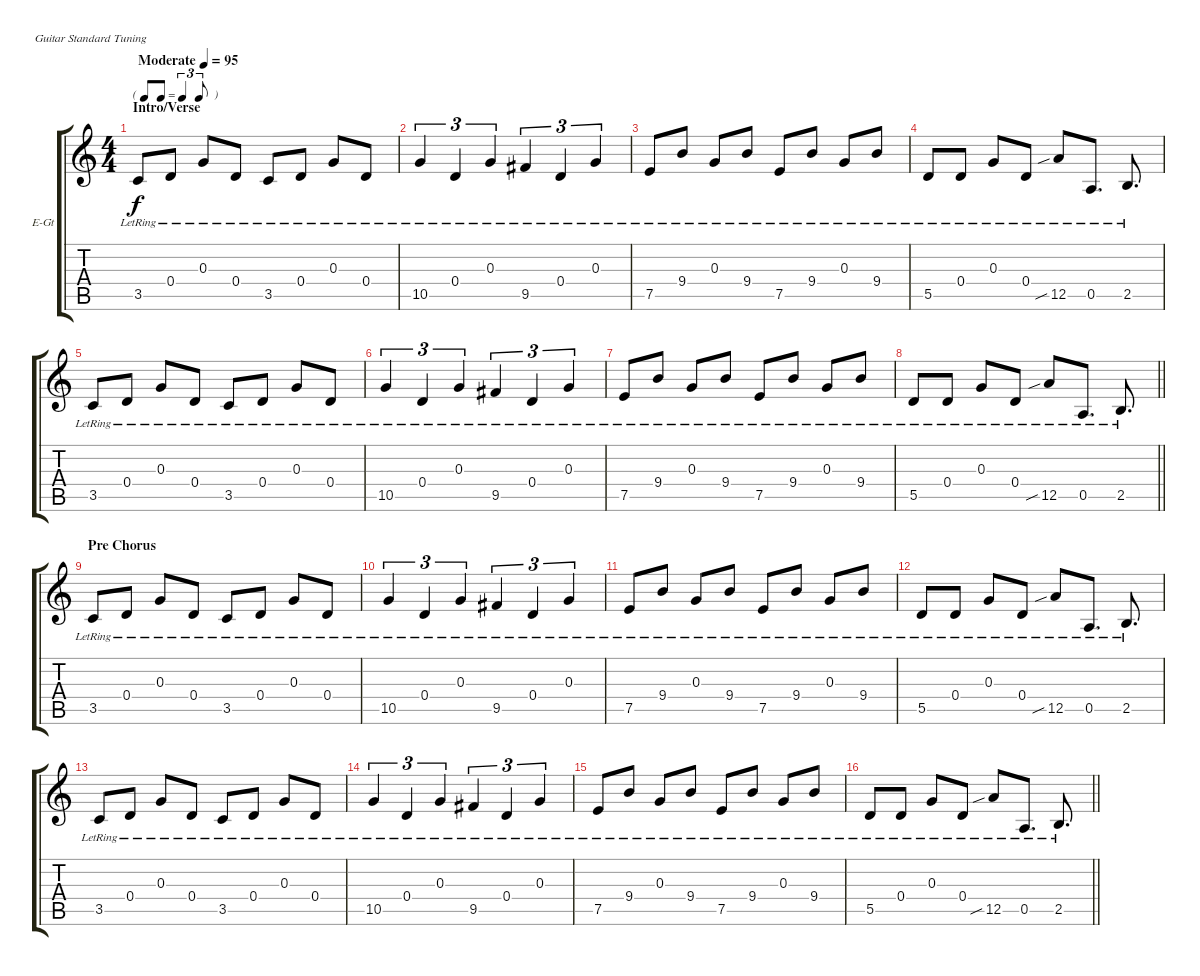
\bracketExtendMode groupsimilarinstruments
\firstSystemTrackNameOrientation horizontal
\otherSystemsTrackNameOrientation horizontal
\track ("Track 1" "E-Gt") {instrument electricguitarclean}
\staff {score tabs}
\tuning (E4 B3 G3 D3 A2 E2)
\ts (4 4)
\beaming (8 2 2 2 2)
\tf triplet8th
\section ("" "Intro/Verse")
\tempo (95 "Moderate")
\clef g2
\ks c
3.5{lr}.8{dy f instrument electricguitarclean} 0.4{lr}.8 0.3{lr}.8 0.4{lr}.8 3.5{lr}.8 0.4{lr}.8 0.3{lr}.8 0.4{lr}.8 |
10.5{lr}.4{tu (3 2)} 0.4{lr}.4{tu (3 2)} 0.3{lr}.4{tu (3 2)} 9.5{lr}.4{tu (3 2)} 0.4{lr}.4{tu (3 2)} 0.3{lr}.4{tu (3 2)} |
7.5{lr}.8 9.4{lr}.8 0.3{lr}.8 9.4{lr}.8 7.5{lr}.8 9.4{lr}.8 0.3{lr}.8 9.4{lr}.8 |
5.5{lr}.8 0.4{lr}.8 0.3{lr}.8 0.4{lr}.8 12.5{sib lr}.8 0.5{lr}.8{d} 2.5{lr}.8{d} |
3.5{lr}.8 0.4{lr}.8 0.3{lr}.8 0.4{lr}.8 3.5{lr}.8 0.4{lr}.8 0.3{lr}.8 0.4{lr}.8 |
10.5{lr}.4{tu (3 2)} 0.4{lr}.4{tu (3 2)} 0.3{lr}.4{tu (3 2)} 9.5{lr}.4{tu (3 2)} 0.4{lr}.4{tu (3 2)} 0.3{lr}.4{tu (3 2)} |
7.5{lr}.8 9.4{lr}.8 0.3{lr}.8 9.4{lr}.8 7.5{lr}.8 9.4{lr}.8 0.3{lr}.8 9.4{lr}.8 |
\barLineRight lightlight
5.5{lr}.8 0.4{lr}.8 0.3{lr}.8 0.4{lr}.8 12.5{sib lr}.8 0.5{lr}.8{d} 2.5{lr}.8{d} |
\section ("" "Pre Chorus")
3.5{lr}.8 0.4{lr}.8 0.3{lr}.8 0.4{lr}.8 3.5{lr}.8 0.4{lr}.8 0.3{lr}.8 0.4{lr}.8 |
10.5{lr}.4{tu (3 2)} 0.4{lr}.4{tu (3 2)} 0.3{lr}.4{tu (3 2)} 9.5{lr}.4{tu (3 2)} 0.4{lr}.4{tu (3 2)} 0.3{lr}.4{tu (3 2)} |
7.5{lr}.8 9.4{lr}.8 0.3{lr}.8 9.4{lr}.8 7.5{lr}.8 9.4{lr}.8 0.3{lr}.8 9.4{lr}.8 |
5.5{lr}.8 0.4{lr}.8 0.3{lr}.8 0.4{lr}.8 12.5{sib lr}.8 0.5{lr}.8{d} 2.5{lr}.8{d} |
3.5{lr}.8 0.4{lr}.8 0.3{lr}.8 0.4{lr}.8 3.5{lr}.8 0.4{lr}.8 0.3{lr}.8 0.4{lr}.8 |
10.5{lr}.4{tu (3 2)} 0.4{lr}.4{tu (3 2)} 0.3{lr}.4{tu (3 2)} 9.5{lr}.4{tu (3 2)} 0.4{lr}.4{tu (3 2)} 0.3{lr}.4{tu (3 2)} |
7.5{lr}.8 9.4{lr}.8 0.3{lr}.8 9.4{lr}.8 7.5{lr}.8 9.4{lr}.8 0.3{lr}.8 9.4{lr}.8 |
\barLineRight lightlight
5.5{lr}.8 0.4{lr}.8 0.3{lr}.8 0.4{lr}.8 12.5{sib lr}.8 0.5{lr}.8{d} 2.5{lr}.8{d}
